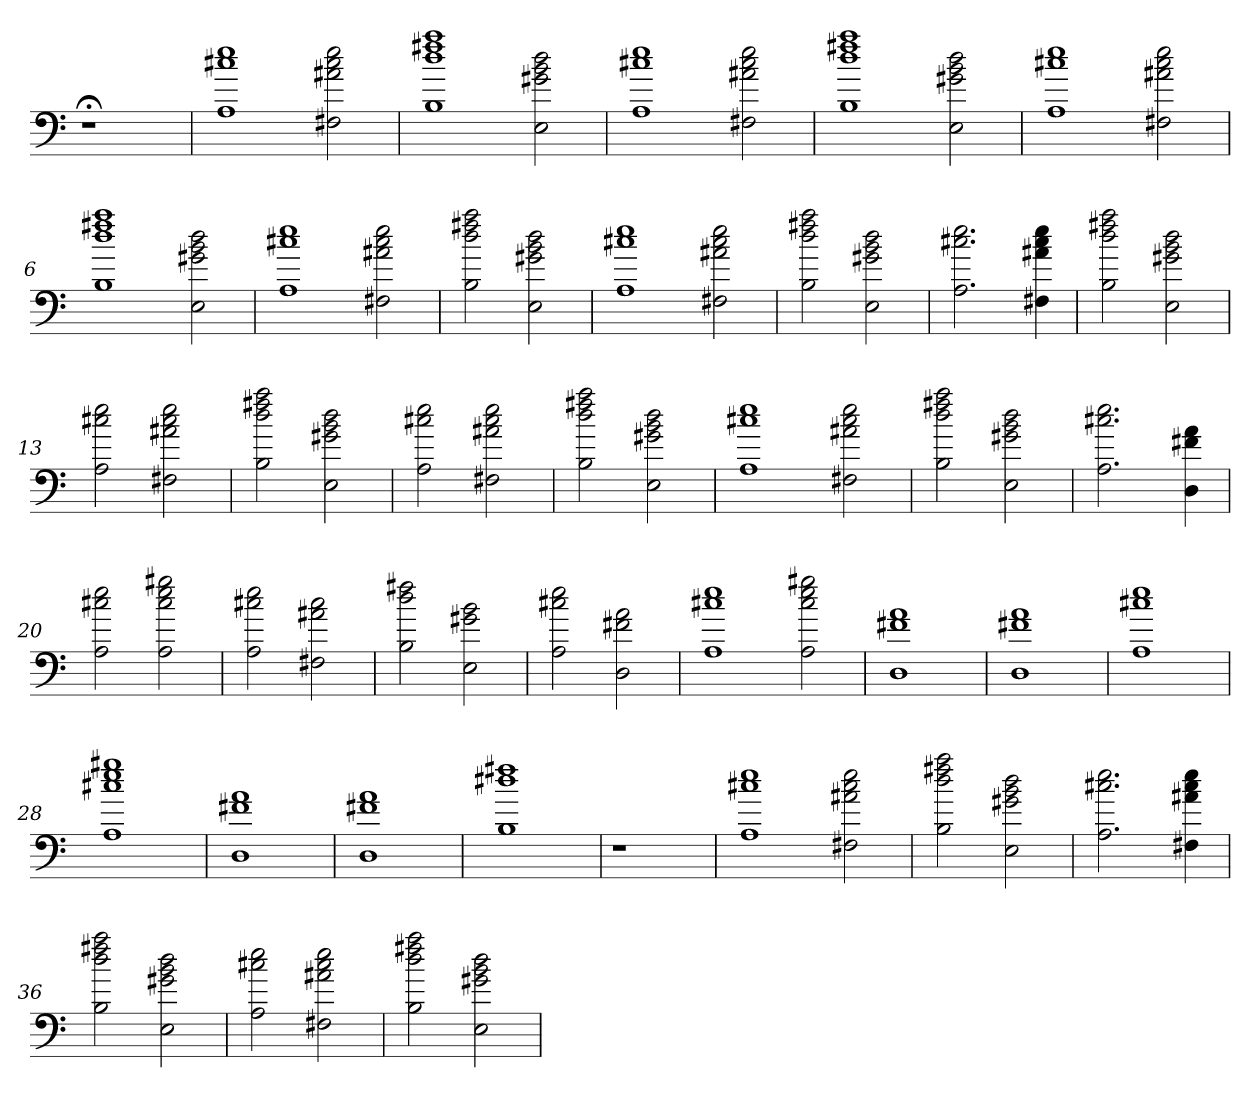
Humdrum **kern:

**kern
*part1
*staff1
=
1r;<
=1
1A 1cc#X 1ee
2F#X 2a#X 2cc# 2ee
=2
1B 1dd 1ff#X 1aa
2E 2g#X 2b 2dd
=3
1A 1cc#X 1ee
2F#X 2a#X 2cc# 2ee
=4
1B 1dd 1ff#X 1aa
2E 2g#X 2b 2dd
=5
1A 1cc#X 1ee
2F#X 2a#X 2cc# 2ee
=6
1B 1dd 1ff#X 1aa
2E 2g#X 2b 2dd
=7
1A 1cc#X 1ee
2F#X 2a#X 2cc# 2ee
=8
2B 2dd 2ff#X 2aa
2E 2g#X 2b 2dd
=9
1A 1cc#X 1ee
2F#X 2a#X 2cc# 2ee
=10
2B 2dd 2ff#X 2aa
2E 2g#X 2b 2dd
=11
2.A 2.cc#X 2.ee
4F#X 4a#X 4cc# 4ee
=12
2B 2dd 2ff#X 2aa
2E 2g#X 2b 2dd
=13
2A 2cc#X 2ee
2F#X 2a#X 2cc# 2ee
=14
2B 2dd 2ff#X 2aa
2E 2g#X 2b 2dd
=15
2A 2cc#X 2ee
2F#X 2a#X 2cc# 2ee
=16
2B 2dd 2ff#X 2aa
2E 2g#X 2b 2dd
=17
1A 1cc#X 1ee
2F#X 2a#X 2cc# 2ee
=18
2B 2dd 2ff#X 2aa
2E 2g#X 2b 2dd
=19
2.A 2.cc#X 2.ee
4D 4f#X 4a
=20
2A 2cc#X 2ee
2A 2cc# 2ee 2gg#X
=21
2A 2cc#X 2ee
2F#X 2a#X 2cc#
=22
2B 2dd 2ff#X
2E 2g#X 2b
=23
2A 2cc#X 2ee
2D 2f#X 2a
=24
1A 1cc#X 1ee
2A 2cc# 2ee 2gg#X
=25
1D 1f#X 1a
=26
1D 1f#X 1a
=27
1A 1cc#X 1ee
=28
1A 1cc#X 1ee 1gg#X
=29
1D 1f#X 1a
=30
1D 1f#X 1a
=31
1B 1dd#X 1ff#X
=32
1r
=33
1A 1cc#X 1ee
2F#X 2a#X 2cc# 2ee
=34
2B 2dd 2ff#X 2aa
2E 2g#X 2b 2dd
=35
2.A 2.cc#X 2.ee
4F#X 4a#X 4cc# 4ee
=36
2B 2dd 2ff#X 2aa
2E 2g#X 2b 2dd
=37
2A 2cc#X 2ee
2F#X 2a#X 2cc# 2ee
=38
2B 2dd 2ff#X 2aa
2E 2g#X 2b 2dd
=
*-
